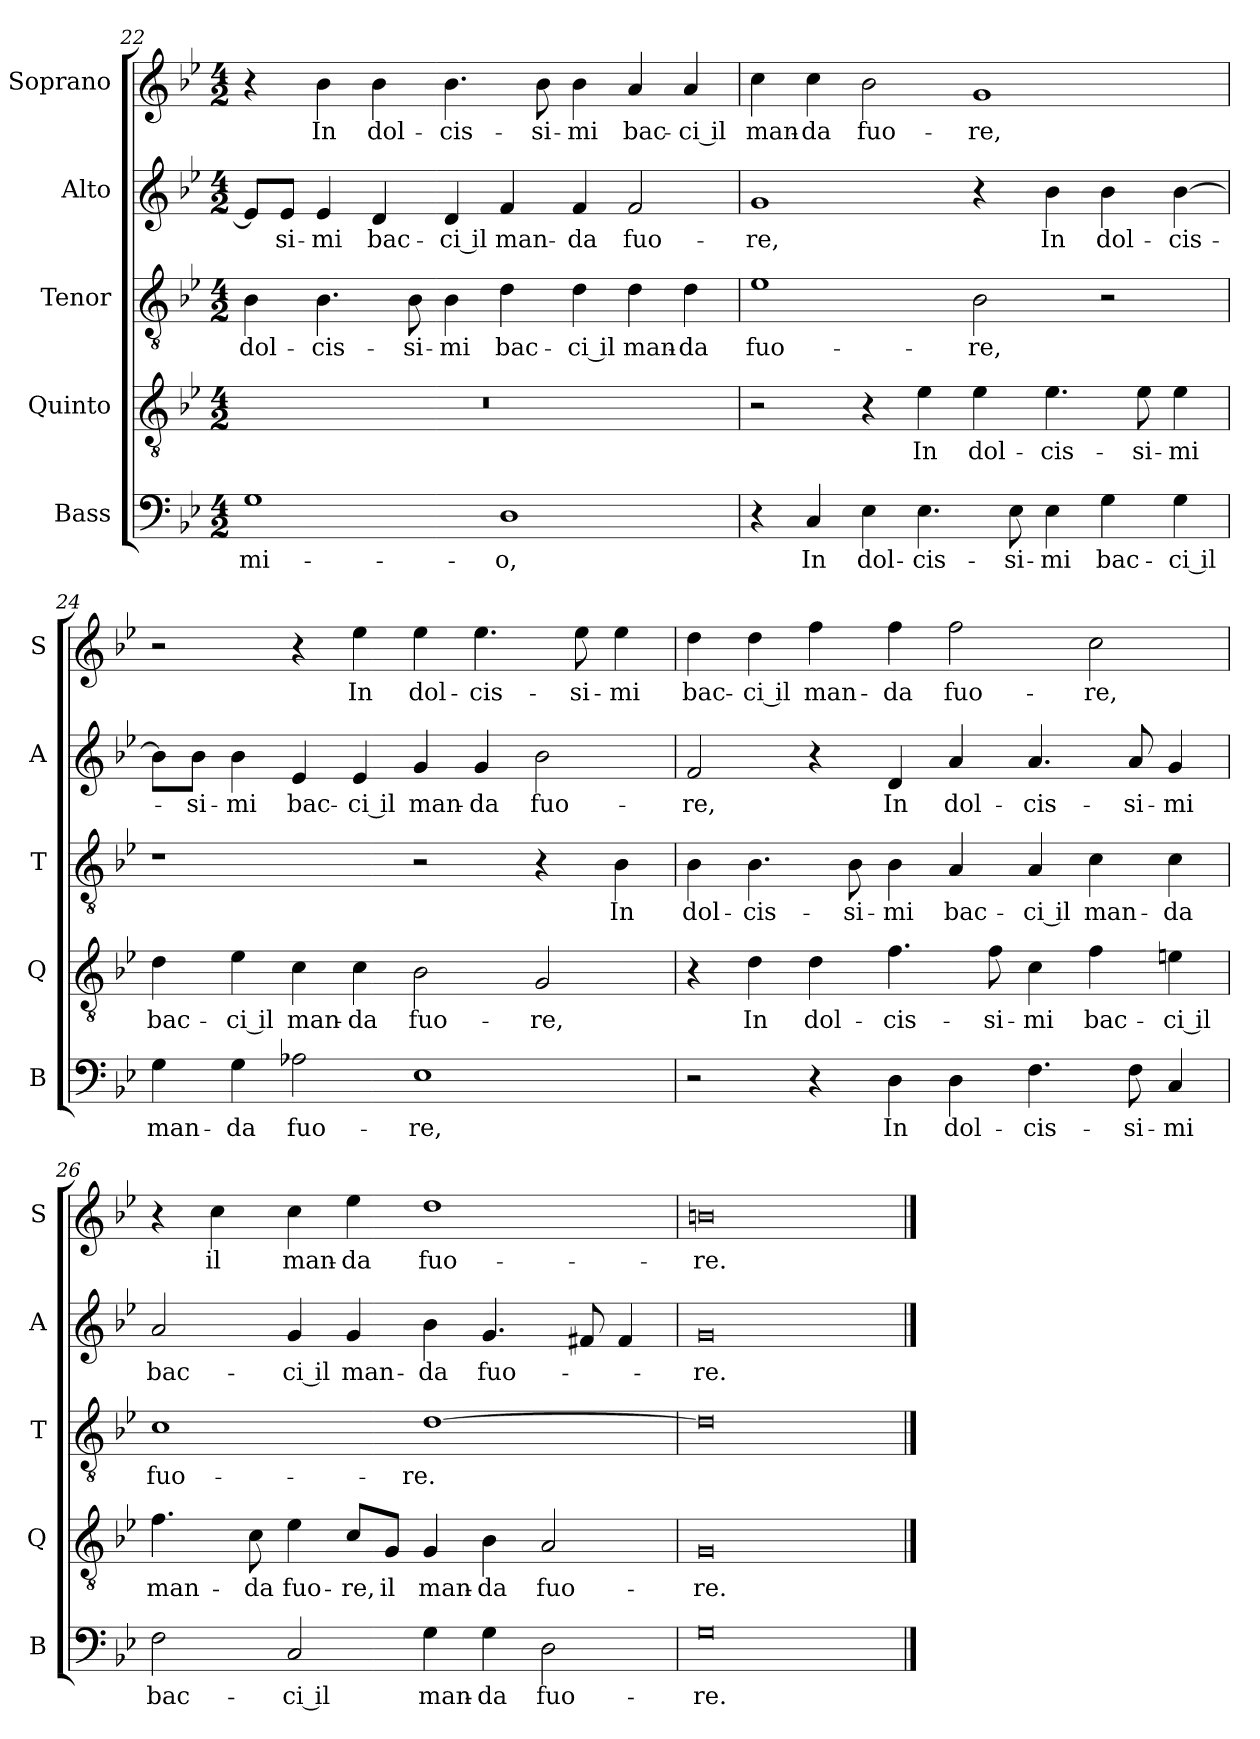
**kern	**text	**kern	**text	**kern	**text	**kern	**text	**kern	**text
*part5	*part5	*part4	*part4	*part3	*part3	*part2	*part2	*part1	*part1
*staff5	*staff5	*staff4	*staff4	*staff3	*staff3	*staff2	*staff2	*staff1	*staff1
*I"Bass	*	*I"Quinto	*	*I"Tenor	*	*I"Alto	*	*I"Soprano	*
*I'B	*	*I'Q	*	*I'T	*	*I'A	*	*I'S	*
*clefF4	*	*clefGv2	*	*clefGv2	*	*clefG2	*	*clefG2	*
*k[b-e-]	*	*k[b-e-]	*	*k[b-e-]	*	*k[b-e-]	*	*k[b-e-]	*
*B-:	*	*B-:	*	*B-:	*	*B-:	*	*B-:	*
*M4/2	*	*M4/2	*	*M4/2	*	*M4/2	*	*M4/2	*
=22	=22	=22	=22	=22	=22	=22	=22	=22	=22
!	!LO:LY:b	!	!	!	!LO:LY:b	!	!	!	!
1G	mi-	0r	.	4B-\	dol-	8e-/L]	.	4r	.
!	!	!	!	!	!	!	!LO:LY:b	!	!
.	.	.	.	.	.	8e-/J	-si-	.	.
!	!	!	!	!	!LO:LY:b	!	!LO:LY:b	!	!LO:LY:b
.	.	.	.	4.B-\	-cis-	4e-/	-mi	4b-\	In
!	!	!	!	!	!	!	!LO:LY:b	!	!LO:LY:b
.	.	.	.	.	.	4d/	bac-	4b-\	dol-
!	!	!	!	!	!LO:LY:b	!	!	!	!
.	.	.	.	8B-\	-si-	.	.	.	.
!	!	!	!	!	!LO:LY:b	!	!LO:LY:b	!	!LO:LY:b
.	.	.	.	4B-\	-mi	4d/	-ci il	4.b-\	-cis-
!	!LO:LY:b	!	!	!	!LO:LY:b	!	!LO:LY:b	!	!
1D	-o,	.	.	4d\	bac-	4f/	man-	.	.
!	!	!	!	!	!	!	!	!	!LO:LY:b
.	.	.	.	.	.	.	.	8b-\	-si-
!	!	!	!	!	!LO:LY:b	!	!LO:LY:b	!	!LO:LY:b
.	.	.	.	4d\	-ci il	4f/	-da	4b-\	-mi
!	!	!	!	!	!LO:LY:b	!	!LO:LY:b	!	!LO:LY:b
.	.	.	.	4d\	man-	2f/	fuo-	4a/	bac-
!	!	!	!	!	!LO:LY:b	!	!	!	!LO:LY:b
.	.	.	.	4d\	-da	.	.	4a/	-ci il
=23	=23	=23	=23	=23	=23	=23	=23	=23	=23
!	!	!	!	!	!LO:LY:b	!	!LO:LY:b	!	!LO:LY:b
4r	.	2r	.	1e-	fuo-	1g	-re,	4cc\	man-
!	!LO:LY:b	!	!	!	!	!	!	!	!LO:LY:b
4C/	In	.	.	.	.	.	.	4cc\	-da
!	!LO:LY:b	!	!	!	!	!	!	!	!LO:LY:b
4E-\	dol-	4r	.	.	.	.	.	2b-\	fuo-
!	!LO:LY:b	!	!LO:LY:b	!	!	!	!	!	!
4.E-\	-cis-	4e-\	In	.	.	.	.	.	.
!	!	!	!LO:LY:b	!	!LO:LY:b	!	!	!	!LO:LY:b
.	.	4e-\	dol-	2B-\	-re,	4r	.	1g	-re,
!	!LO:LY:b	!	!	!	!	!	!	!	!
8E-\	-si-	.	.	.	.	.	.	.	.
!	!LO:LY:b	!	!LO:LY:b	!	!	!	!LO:LY:b	!	!
4E-\	-mi	4.e-\	-cis-	.	.	4b-\	In	.	.
!	!LO:LY:b	!	!	!	!	!	!LO:LY:b	!	!
4G\	bac-	.	.	2r	.	4b-\	dol-	.	.
!	!	!	!LO:LY:b	!	!	!	!	!	!
.	.	8e-\	-si-	.	.	.	.	.	.
!	!LO:LY:b	!	!LO:LY:b	!	!	!	!LO:LY:b	!	!
4G\	-ci il	4e-\	-mi	.	.	[4b-\	-cis-	.	.
!!LO:LB:g=z
=24	=24	=24	=24	=24	=24	=24	=24	=24	=24
!	!LO:LY:b	!	!LO:LY:b	!	!	!	!	!	!
4G\	man-	4d\	bac-	1r	.	8b-\L]	.	2r	.
!	!	!	!	!	!	!	!LO:LY:b	!	!
.	.	.	.	.	.	8b-\J	-si-	.	.
!	!LO:LY:b	!	!LO:LY:b	!	!	!	!LO:LY:b	!	!
4G\	-da	4e-\	-ci il	.	.	4b-\	-mi	.	.
!	!LO:LY:b	!	!LO:LY:b	!	!	!	!LO:LY:b	!	!
2A-X\	fuo-	4c\	man-	.	.	4e-/	bac-	4r	.
!	!	!	!LO:LY:b	!	!	!	!LO:LY:b	!	!LO:LY:b
.	.	4c\	-da	.	.	4e-/	-ci il	4ee-\	In
!	!LO:LY:b	!	!LO:LY:b	!	!	!	!LO:LY:b	!	!LO:LY:b
1E-	-re,	2B-\	fuo-	2r	.	4g/	man-	4ee-\	dol-
!	!	!	!	!	!	!	!LO:LY:b	!	!LO:LY:b
.	.	.	.	.	.	4g/	-da	4.ee-\	-cis-
!	!	!	!LO:LY:b	!	!	!	!LO:LY:b	!	!
.	.	2G/	-re,	4r	.	2b-\	fuo-	.	.
!	!	!	!	!	!	!	!	!	!LO:LY:b
.	.	.	.	.	.	.	.	8ee-\	-si-
!	!	!	!	!	!LO:LY:b	!	!	!	!LO:LY:b
.	.	.	.	4B-\	In	.	.	4ee-\	-mi
=25	=25	=25	=25	=25	=25	=25	=25	=25	=25
!	!	!	!	!	!LO:LY:b	!	!LO:LY:b	!	!LO:LY:b
2r	.	4r	.	4B-\	dol-	2f/	-re,	4dd\	bac-
!	!	!	!LO:LY:b	!	!LO:LY:b	!	!	!	!LO:LY:b
.	.	4d\	In	4.B-\	-cis-	.	.	4dd\	-ci il
!	!	!	!LO:LY:b	!	!	!	!	!	!LO:LY:b
4r	.	4d\	dol-	.	.	4r	.	4ff\	man-
!	!	!	!	!	!LO:LY:b	!	!	!	!
.	.	.	.	8B-\	-si-	.	.	.	.
!	!LO:LY:b	!	!LO:LY:b	!	!LO:LY:b	!	!LO:LY:b	!	!LO:LY:b
4D\	In	4.f\	-cis-	4B-\	-mi	4d/	In	4ff\	-da
!	!LO:LY:b	!	!	!	!LO:LY:b	!	!LO:LY:b	!	!LO:LY:b
4D\	dol-	.	.	4A/	bac-	4a/	dol-	2ff\	fuo-
!	!	!	!LO:LY:b	!	!	!	!	!	!
.	.	8f\	-si-	.	.	.	.	.	.
!	!LO:LY:b	!	!LO:LY:b	!	!LO:LY:b	!	!LO:LY:b	!	!
4.F\	-cis-	4c\	-mi	4A/	-ci il	4.a/	-cis-	.	.
!	!	!	!LO:LY:b	!	!LO:LY:b	!	!	!	!LO:LY:b
.	.	4f\	bac-	4c\	man-	.	.	2cc\	-re,
!	!LO:LY:b	!	!	!	!	!	!LO:LY:b	!	!
8F\	-si-	.	.	.	.	8a/	-si-	.	.
!	!LO:LY:b	!	!LO:LY:b	!	!LO:LY:b	!	!LO:LY:b	!	!
4C/	-mi	4en\	-ci il	4c\	-da	4g/	-mi	.	.
=26	=26	=26	=26	=26	=26	=26	=26	=26	=26
!	!LO:LY:b	!	!LO:LY:b	!	!LO:LY:b	!	!LO:LY:b	!	!
2F\	bac-	4.f\	man-	1c	fuo-	2a/	bac-	4r	.
!	!	!	!	!	!	!	!	!	!LO:LY:b
.	.	.	.	.	.	.	.	4cc\	il
!	!	!	!LO:LY:b	!	!	!	!	!	!
.	.	8c\	-da	.	.	.	.	.	.
!	!LO:LY:b	!	!LO:LY:b	!	!	!	!LO:LY:b	!	!LO:LY:b
2C/	-ci il	4e-\	fuo-	.	.	4g/	-ci il	4cc\	man-
!	!	!	!LO:LY:b	!	!	!	!LO:LY:b	!	!LO:LY:b
.	.	8c/L	-re,	.	.	4g/	man-	4ee-\	-da
!	!	!	!LO:LY:b	!	!	!	!	!	!
.	.	8G/J	il	.	.	.	.	.	.
!	!LO:LY:b	!	!LO:LY:b	!	!LO:LY:b	!	!LO:LY:b	!	!LO:LY:b
4G\	man-	4G/	man-	[1d	-re.	4b-\	-da	1dd	fuo-
!	!LO:LY:b	!	!LO:LY:b	!	!	!	!LO:LY:b	!	!
4G\	-da	4B-\	-da	.	.	4.g/	fuo-	.	.
!	!LO:LY:b	!	!LO:LY:b	!	!	!	!	!	!
2D\	fuo-	2A/	fuo-	.	.	.	.	.	.
.	.	.	.	.	.	8f#X/	.	.	.
.	.	.	.	.	.	4f#/	.	.	.
=27	=27	=27	=27	=27	=27	=27	=27	=27	=27
!	!LO:LY:b	!	!LO:LY:b	!	!	!	!LO:LY:b	!	!LO:LY:b
0G	-re.	0G	-re.	0d]	.	0g	-re.	0bn	-re.
==	==	==	==	==	==	==	==	==	==
*-	*-	*-	*-	*-	*-	*-	*-	*-	*-
